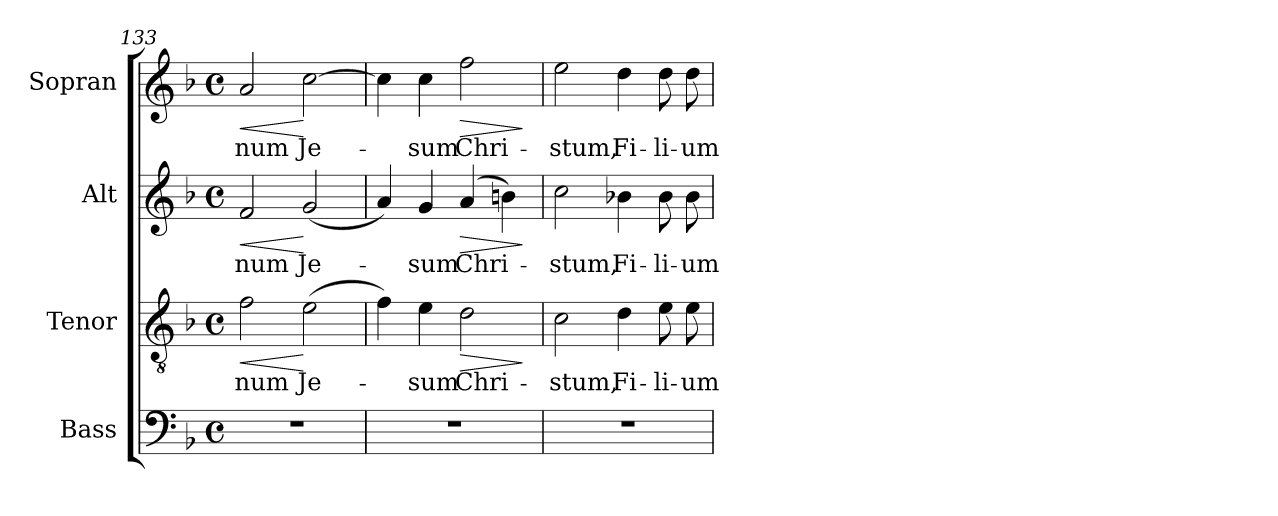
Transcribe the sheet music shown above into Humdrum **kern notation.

**kern	**kern	**text	**dynam	**kern	**text	**dynam	**kern	**text	**dynam
*part4	*part3	*part3	*part3	*part2	*part2	*part2	*part1	*part1	*part1
*staff4	*staff3	*staff3	*staff3	*staff2	*staff2	*staff2	*staff1	*staff1	*staff1
*I"Bass	*I"Tenor	*	*	*I"Alt	*	*	*I"Sopran	*	*
*I'B.	*I'T.	*	*	*I'A.	*	*	*I'S.	*	*
*clefF4	*clefGv2	*	*	*clefG2	*	*	*clefG2	*	*
*k[b-]	*k[b-]	*	*	*k[b-]	*	*	*k[b-]	*	*
*F:	*F:	*	*	*F:	*	*	*F:	*	*
*M4/4	*M4/4	*	*	*M4/4	*	*	*M4/4	*	*
*met(c)	*met(c)	*	*	*met(c)	*	*	*met(c)	*	*
=133	=133	=133	=133	=133	=133	=133	=133	=133	=133
!	!	!LO:LY:b	!LO:HP:b	!	!LO:LY:b	!LO:HP:b	!	!LO:LY:b	!LO:HP:b
1r	2f\	-num	<	2f/	-num	<	2a/	-num	<
!	!	!LO:LY:b	!	!	!LO:LY:b	!	!	!LO:LY:b	!
.	(>2e\	Je-	[	(<2g/	Je-	[	[2cc\	Je-	[
=134	=134	=134	=134	=134	=134	=134	=134	=134	=134
1r	4f\)	.	.	4a/)	.	.	4cc\]	.	.
!	!	!LO:LY:b	!	!	!LO:LY:b	!	!	!LO:LY:b	!
.	4e\	-sum	.	4g/	-sum	.	4cc\	-sum	.
!	!	!LO:LY:b	!LO:HP:b	!	!LO:LY:b	!LO:HP:b	!	!LO:LY:b	!LO:HP:b
.	2d\	Chri-	>	(4a/	Chri-	>	2ff\	Chri-	>
.	.	.	.	4bn\)	.	.	.	.	.
.	.	.	]	.	.	]	.	.	]
!!LO:LB:g=z
=135	=135	=135	=135	=135	=135	=135	=135	=135	=135
!	!	!LO:LY:b	!	!	!LO:LY:b	!	!	!LO:LY:b	!
1r	2c\	-stum,	.	2cc\	-stum,	.	2ee\	-stum,	.
!	!	!LO:LY:b	!	!	!LO:LY:b	!	!	!LO:LY:b	!
.	4d\	Fi-	.	4b-X\	Fi-	.	4dd\	Fi-	.
!	!	!LO:LY:b	!	!	!LO:LY:b	!	!	!LO:LY:b	!
.	8e\	-li-	.	8b-\	-li-	.	8dd\	-li-	.
!	!	!LO:LY:b	!	!	!LO:LY:b	!	!	!LO:LY:b	!
.	8e\	-um	.	8b-\	-um	.	8dd\	-um	.
=	=	=	=	=	=	=	=	=	=
*-	*-	*-	*-	*-	*-	*-	*-	*-	*-
